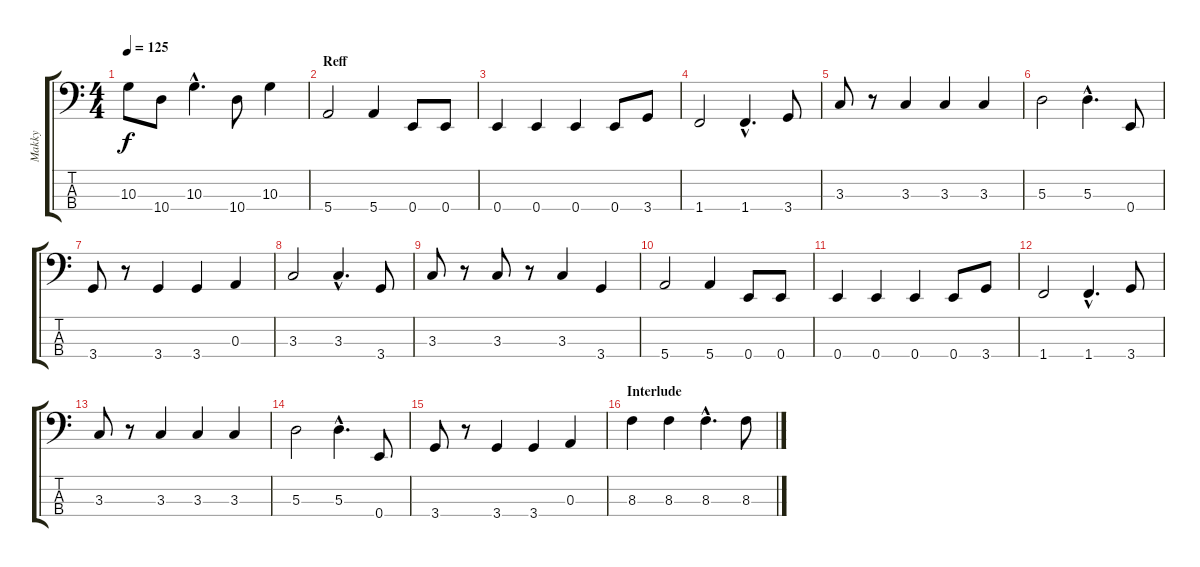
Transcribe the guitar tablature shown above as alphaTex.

\track ("Makky" "Makky") {instrument electricbassfinger}
\staff {score tabs}
\tuning (G2 D2 A1 E1) {hide}
\ts (4 4)
\tempo 125
\clef f4
\ks c
10.3.8{dy f} 10.4.8 10.3{hac}.4{d} 10.4.8 10.3.4 |
\section ("" "Reff")
5.4.2 5.4.4 0.4.8 0.4.8 |
0.4.4 0.4.4 0.4.4 0.4.8 3.4.8 |
1.4.2 1.4{hac}.4{d} 3.4.8 |
3.3.8 r.8 3.3.4 3.3.4 3.3.4 |
5.3.2 5.3{hac}.4{d} 0.4.8 |
3.4.8 r.8 3.4.4 3.4.4 0.3.4 |
3.3.2 3.3{hac}.4{d} 3.4.8 |
3.3.8 r.8 3.3.8 r.8 3.3.4 3.4.4 |
5.4.2 5.4.4 0.4.8 0.4.8 |
0.4.4 0.4.4 0.4.4 0.4.8 3.4.8 |
1.4.2 1.4{hac}.4{d} 3.4.8 |
3.3.8 r.8 3.3.4 3.3.4 3.3.4 |
5.3.2 5.3{hac}.4{d} 0.4.8 |
3.4.8 r.8 3.4.4 3.4.4 0.3.4 |
\section ("" "Interlude")
8.3.4 8.3.4 8.3{hac}.4{d} 8.3.8
